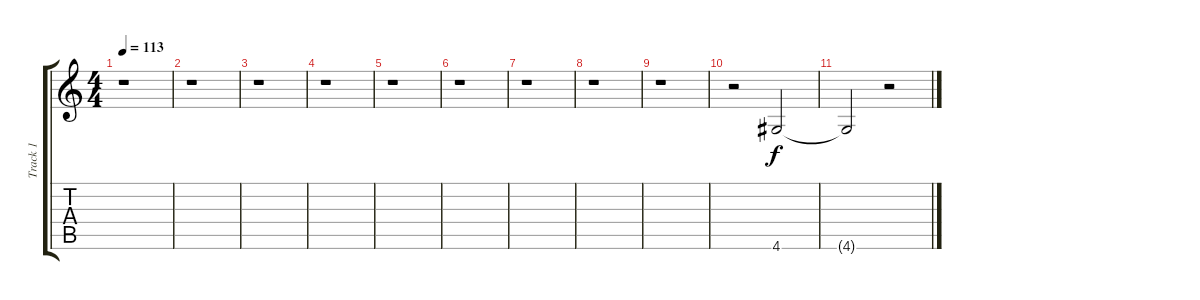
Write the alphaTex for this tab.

\track ("Track 1" "Track 1") {instrument distortionguitar}
\staff {score tabs}
\tuning (E4 B3 G3 D3 A2 E2) {hide}
\ts (4 4)
\tempo 113
\clef g2
\ks c
r.1{dy f} |
r.1 |
r.1 |
r.1 |
r.1 |
r.1 |
r.1 |
r.1 |
r.1 |
r.2 4.6.2 |
4.6{t}.2 r.2
